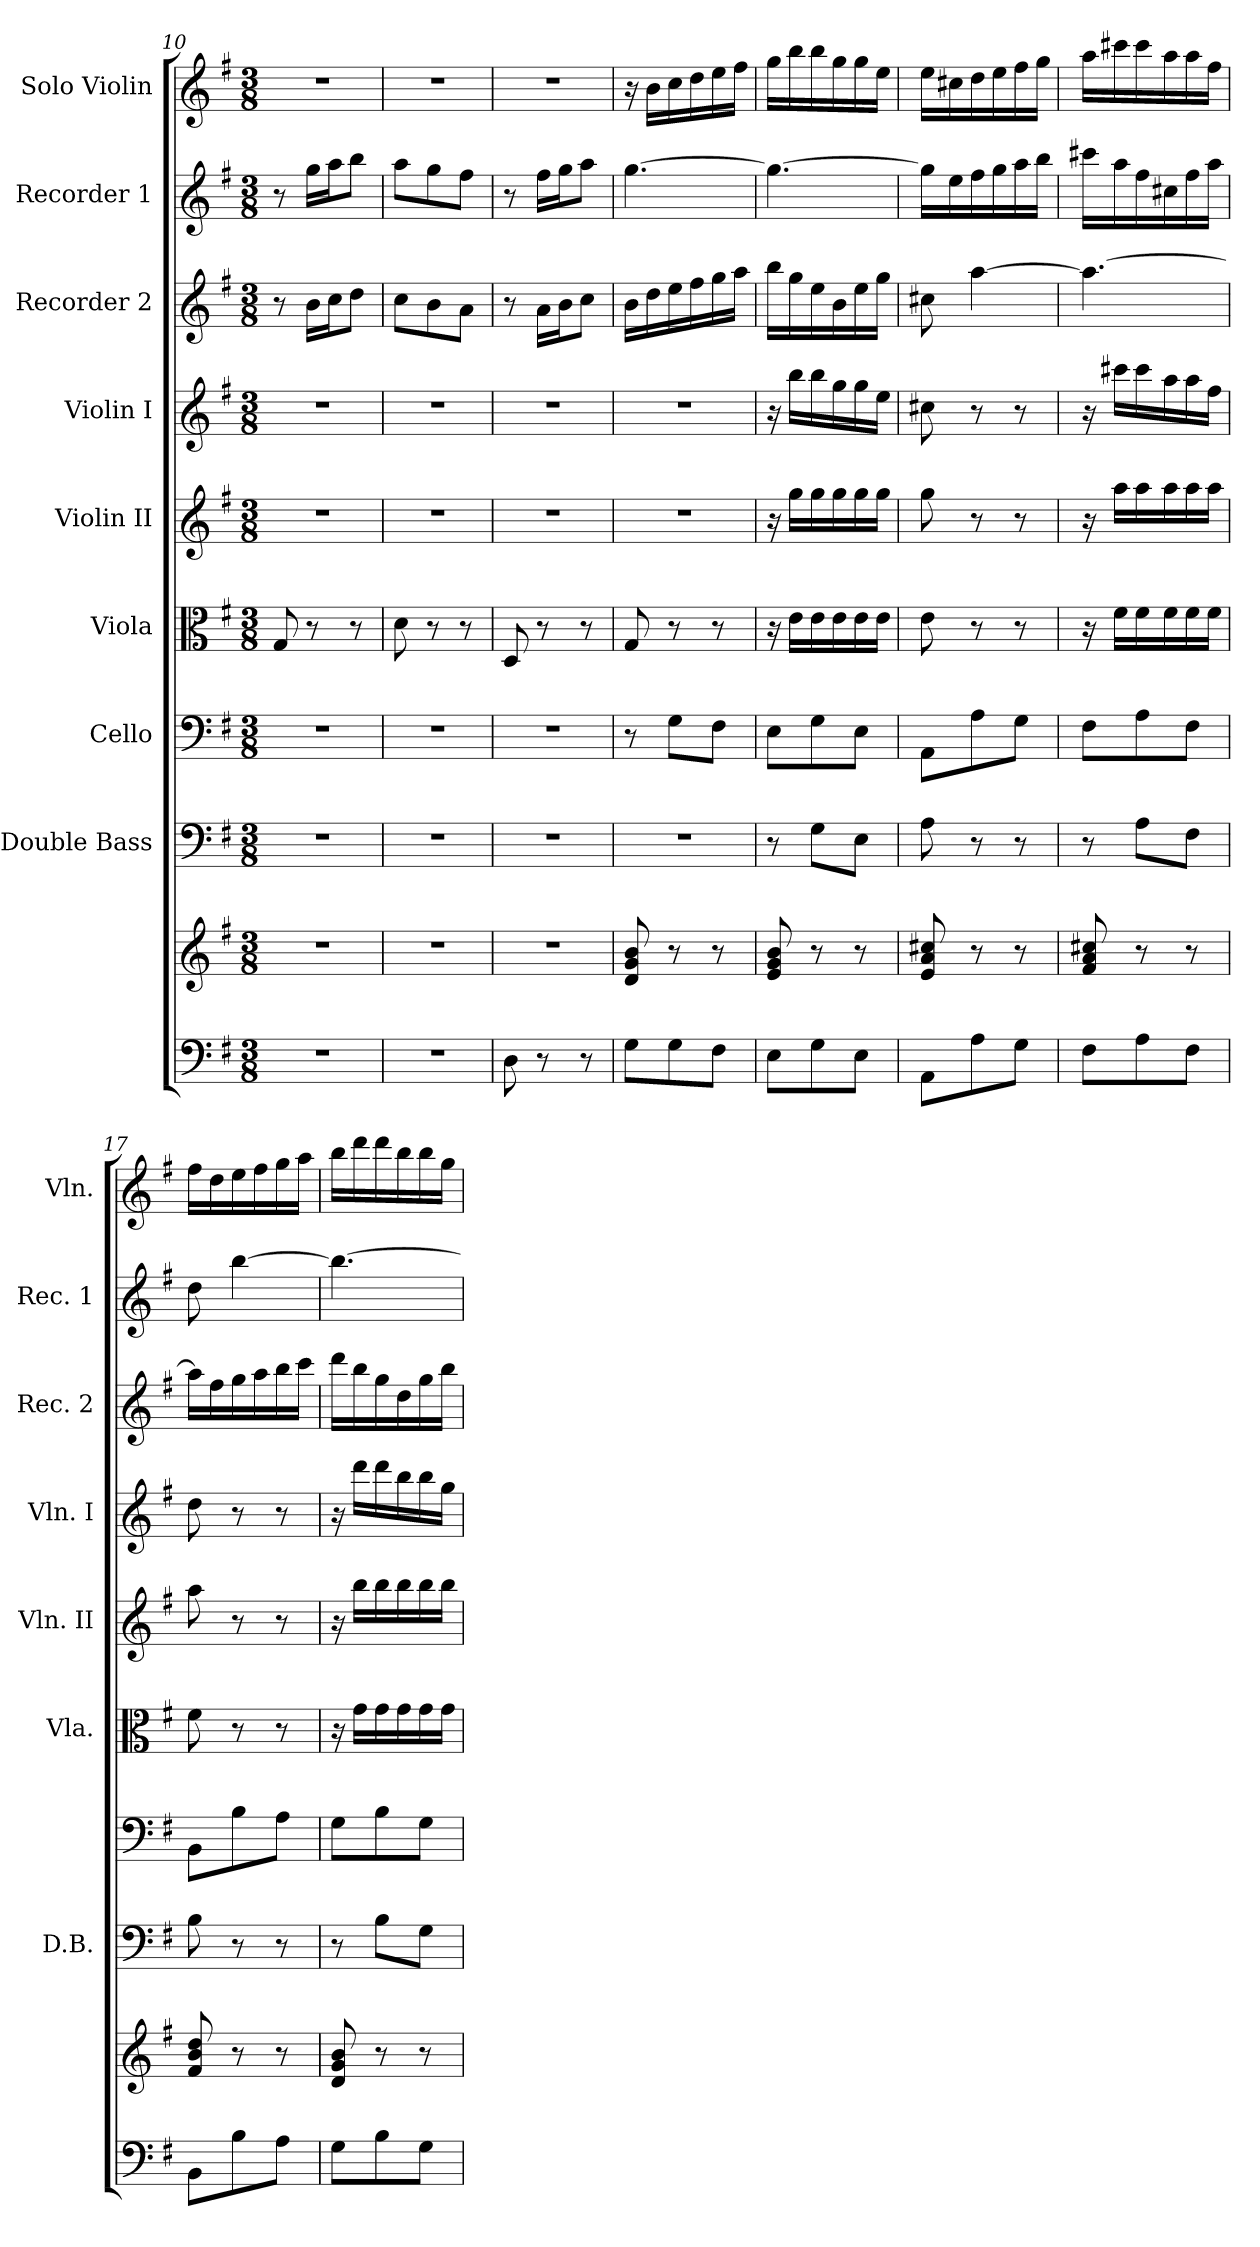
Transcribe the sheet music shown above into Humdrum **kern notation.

**kern	**kern	**kern	**kern	**kern	**kern	**kern	**kern	**kern	**kern
*part9	*part9	*part8	*part7	*part6	*part5	*part4	*part3	*part2	*part1
*staff10	*staff9	*staff8	*staff7	*staff6	*staff5	*staff4	*staff3	*staff2	*staff1
*	*	*I"Double Bass	*I"Cello	*I"Viola	*I"Violin II	*I"Violin I	*I"Recorder 2	*I"Recorder 1	*I"Solo Violin
*	*	*I'D.B.	*	*I'Vla.	*I'Vln. II	*I'Vln. I	*I'Rec. 2	*I'Rec. 1	*I'Vln.
*clefF4	*clefG2	*clefF4	*clefF4	*clefC3	*clefG2	*clefG2	*clefG2	*clefG2	*clefG2
*	*	*ITrd7c12	*	*	*	*	*	*	*
*k[f#]	*k[f#]	*k[f#]	*k[f#]	*k[f#]	*k[f#]	*k[f#]	*k[f#]	*k[f#]	*k[f#]
*G:	*G:	*G:	*G:	*G:	*G:	*G:	*G:	*G:	*G:
*M3/8	*M3/8	*M3/8	*M3/8	*M3/8	*M3/8	*M3/8	*M3/8	*M3/8	*M3/8
=10	=10	=10	=10	=10	=10	=10	=10	=10	=10
4.r	4.r	4.r	4.r	8G/	4.r	4.r	8r	8r	4.r
.	.	.	.	8r	.	.	16b\LL	16gg\LL	.
.	.	.	.	.	.	.	16cc\J	16aa\J	.
.	.	.	.	8r	.	.	8dd\J	8bb\J	.
=11	=11	=11	=11	=11	=11	=11	=11	=11	=11
4.r	4.r	4.r	4.r	8d\	4.r	4.r	8cc\L	8aa\L	4.r
.	.	.	.	8r	.	.	8b\	8gg\	.
.	.	.	.	8r	.	.	8a\J	8ff#\J	.
=12	=12	=12	=12	=12	=12	=12	=12	=12	=12
8D\	4.r	4.r	4.r	8D/	4.r	4.r	8r	8r	4.r
8r	.	.	.	8r	.	.	16a\LL	16ff#\LL	.
.	.	.	.	.	.	.	16b\J	16gg\J	.
8r	.	.	.	8r	.	.	8cc\J	8aa\J	.
=13	=13	=13	=13	=13	=13	=13	=13	=13	=13
8G\L	8d/ 8g/ 8b/	4.r	8r	8G/	4.r	4.r	16b\LL	[4.gg\	16r
.	.	.	.	.	.	.	16dd\	.	16b\LL
8G\	8r	.	8G\L	8r	.	.	16ee\	.	16cc\
.	.	.	.	.	.	.	16ff#\	.	16dd\
8F#\J	8r	.	8F#\J	8r	.	.	16gg\	.	16ee\
.	.	.	.	.	.	.	16aa\JJ	.	16ff#\JJ
=14	=14	=14	=14	=14	=14	=14	=14	=14	=14
8E\L	8e/ 8g/ 8b/	8r	8E\L	16r	16r	16r	16bb\LL	4.gg\_	16gg\LL
.	.	.	.	16e\LL	16gg\LL	16bb\LL	16gg\	.	16bb\
8G\	8r	8GG\L	8G\	16e\	16gg\	16bb\	16ee\	.	16bb\
.	.	.	.	16e\	16gg\	16gg\	16b\	.	16gg\
8E\J	8r	8EE\J	8E\J	16e\	16gg\	16gg\	16ee\	.	16gg\
.	.	.	.	16e\JJ	16gg\JJ	16ee\JJ	16gg\JJ	.	16ee\JJ
=15	=15	=15	=15	=15	=15	=15	=15	=15	=15
8AA\L	8e/ 8a/ 8cc#X/	8AA\	8AA\L	8e\	8gg\	8cc#X\	8cc#X\	16gg\LL]	16ee\LL
.	.	.	.	.	.	.	.	16ee\	16cc#X\
8A\	8r	8r	8A\	8r	8r	8r	[4aa\	16ff#\	16dd\
.	.	.	.	.	.	.	.	16gg\	16ee\
8G\J	8r	8r	8G\J	8r	8r	8r	.	16aa\	16ff#\
.	.	.	.	.	.	.	.	16bb\JJ	16gg\JJ
=16	=16	=16	=16	=16	=16	=16	=16	=16	=16
8F#\L	8f#/ 8a/ 8cc#X/	8r	8F#\L	16r	16r	16r	4.aa\_	16ccc#X\LL	16aa\LL
.	.	.	.	16f#\LL	16aa\LL	16ccc#X\LL	.	16aa\	16ccc#X\
8A\	8r	8AA\L	8A\	16f#\	16aa\	16ccc#\	.	16ff#\	16ccc#\
.	.	.	.	16f#\	16aa\	16aa\	.	16cc#X\	16aa\
8F#\J	8r	8FF#\J	8F#\J	16f#\	16aa\	16aa\	.	16ff#\	16aa\
.	.	.	.	16f#\JJ	16aa\JJ	16ff#\JJ	.	16aa\JJ	16ff#\JJ
=17	=17	=17	=17	=17	=17	=17	=17	=17	=17
8BB\L	8f#/ 8b/ 8dd/	8BB\	8BB\L	8f#\	8aa\	8dd\	16aa\LL]	8dd\	16ff#\LL
.	.	.	.	.	.	.	16ff#\	.	16dd\
8B\	8r	8r	8B\	8r	8r	8r	16gg\	[4bb\	16ee\
.	.	.	.	.	.	.	16aa\	.	16ff#\
8A\J	8r	8r	8A\J	8r	8r	8r	16bb\	.	16gg\
.	.	.	.	.	.	.	16ccc\JJ	.	16aa\JJ
=18	=18	=18	=18	=18	=18	=18	=18	=18	=18
8G\L	8d/ 8g/ 8b/	8r	8G\L	16r	16r	16r	16ddd\LL	4.bb\_	16bb\LL
.	.	.	.	16g\LL	16bb\LL	16ddd\LL	16bb\	.	16ddd\
8B\	8r	8BB\L	8B\	16g\	16bb\	16ddd\	16gg\	.	16ddd\
.	.	.	.	16g\	16bb\	16bb\	16dd\	.	16bb\
8G\J	8r	8GG\J	8G\J	16g\	16bb\	16bb\	16gg\	.	16bb\
.	.	.	.	16g\JJ	16bb\JJ	16gg\JJ	16bb\JJ	.	16gg\JJ
=	=	=	=	=	=	=	=	=	=
*-	*-	*-	*-	*-	*-	*-	*-	*-	*-
